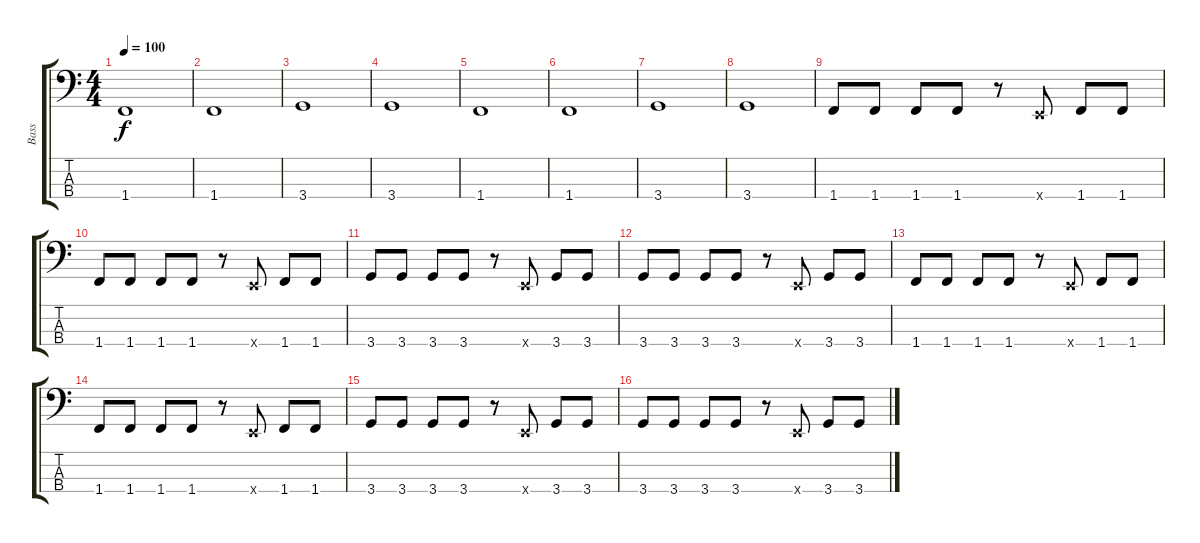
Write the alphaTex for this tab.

\track ("Bass" "Bass") {instrument electricbasspick}
\staff {score tabs}
\tuning (G2 D2 A1 E1) {hide}
\ts (4 4)
\tempo 100
\clef f4
\ks c
1.4.1{dy f instrument electricbasspick} |
1.4.1 |
3.4.1 |
3.4.1 |
1.4.1 |
1.4.1 |
3.4.1 |
3.4.1 |
1.4.8 1.4.8 1.4.8 1.4.8 r.8 0.4{x}.8 1.4.8 1.4.8 |
1.4.8 1.4.8 1.4.8 1.4.8 r.8 0.4{x}.8 1.4.8 1.4.8 |
3.4.8 3.4.8 3.4.8 3.4.8 r.8 0.4{x}.8 3.4.8 3.4.8 |
3.4.8 3.4.8 3.4.8 3.4.8 r.8 0.4{x}.8 3.4.8 3.4.8 |
1.4.8 1.4.8 1.4.8 1.4.8 r.8 0.4{x}.8 1.4.8 1.4.8 |
1.4.8 1.4.8 1.4.8 1.4.8 r.8 0.4{x}.8 1.4.8 1.4.8 |
3.4.8 3.4.8 3.4.8 3.4.8 r.8 0.4{x}.8 3.4.8 3.4.8 |
3.4.8 3.4.8 3.4.8 3.4.8 r.8 0.4{x}.8 3.4.8 3.4.8
